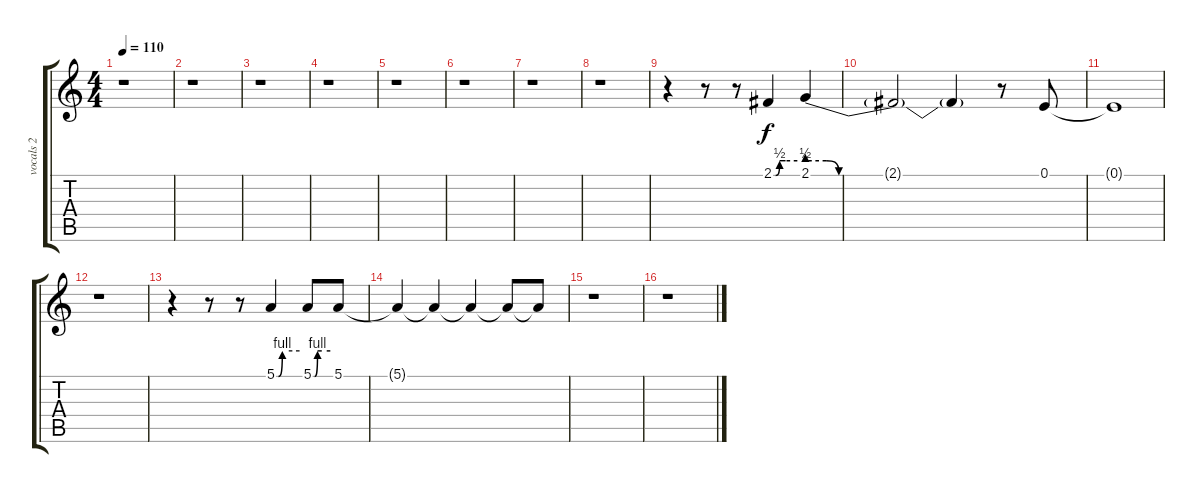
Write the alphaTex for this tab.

\track ("vocals 2" "vocals 2") {instrument electricgrandpiano}
\staff {score tabs}
\tuning (E4 B3 G3 D3 A2 E2) {hide}
\ts (4 4)
\tempo 110
\clef g2
\ks c
r.1{dy f} |
r.1 |
r.1 |
r.1 |
r.1 |
r.1 |
r.1 |
r.1 |
r.4 r.8 r.8 2.1{be (custom 0 0 5 0 15 2 30 2 60 2)}.4 2.1{be (custom 0 2 6 2 10 0 13 0 40 0 60 0)}.4 |
2.1{t}.2 2.1{t}.4 r.8 0.1.8 |
0.1{t}.1 |
r.1 |
r.4 r.8 r.8 5.1{be (custom 0 0 5 0 15 4 60 4)}.4 5.1{be (custom 0 0 5 0 15 4 30 4 60 4)}.8 5.1.8 |
5.1{t}.4{volume 11} 5.1{t}.4{volume 9} 5.1{t}.4{volume 7} 5.1{t}.8{volume 3} 5.1{t}.8{volume 2} |
r.1{volume 13} |
r.1
